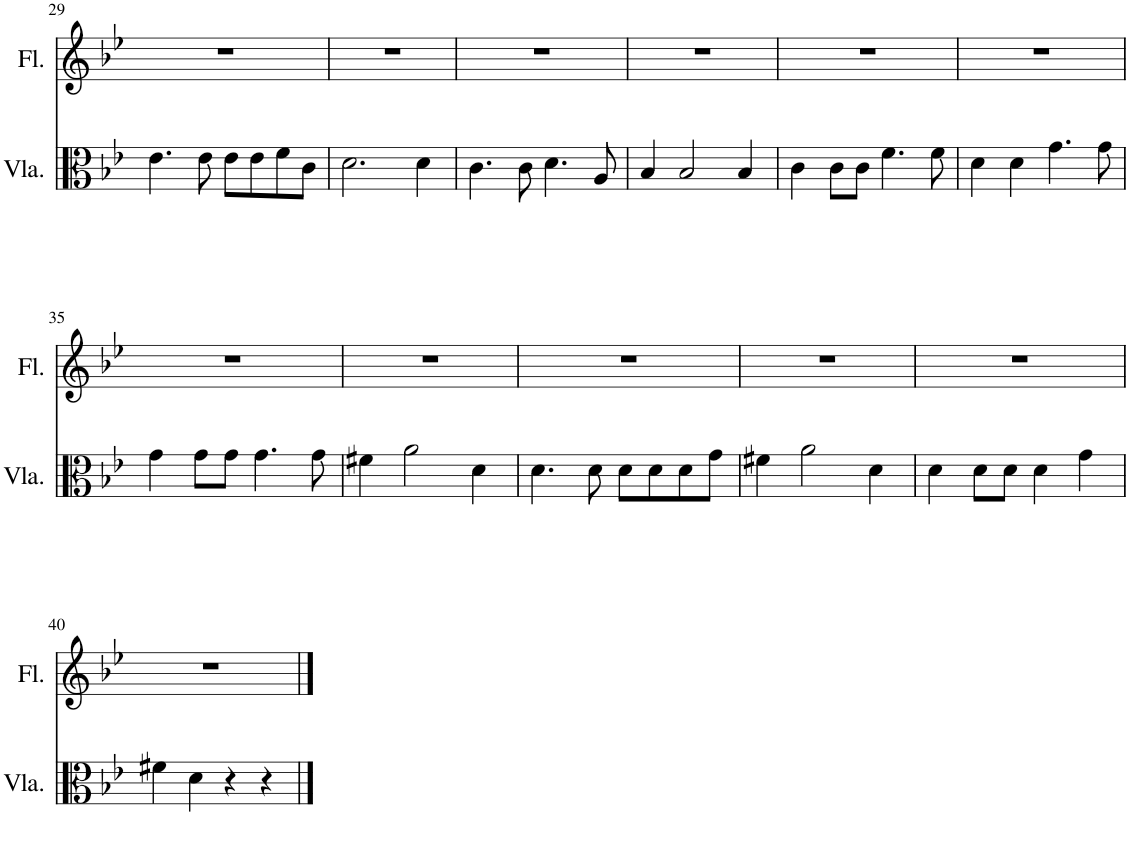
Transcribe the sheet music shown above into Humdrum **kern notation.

**kern	**kern
*part2	*part1
*staff2	*staff1
*I"Viola	*I"Flute
*I'Vla.	*I'Fl.
!!LO:PB:g=z
*clefC3	*clefG2
*k[b-e-]	*k[b-e-]
*M4/4	*M4/4
=29	=29
4.e-\	1r
8e-\	.
8e-\L	.
8e-\	.
8f\	.
8c\J	.
=30	=30
2.d\	1r
4d\	.
=31	=31
4.c\	1r
8c\	.
4.d\	.
8A/	.
=32	=32
4B-/	1r
2B-/	.
4B-/	.
=33	=33
4c\	1r
8c\L	.
8c\J	.
4.f\	.
8f\	.
=34	=34
4d\	1r
4d\	.
4.g\	.
8g\	.
!!LO:LB:g=z
=35	=35
4g\	1r
8g\L	.
8g\J	.
4.g\	.
8g\	.
=36	=36
4f#X\	1r
2a\	.
4d\	.
=37	=37
4.d\	1r
8d\	.
8d\L	.
8d\	.
8d\	.
8g\J	.
=38	=38
4f#X\	1r
2a\	.
4d\	.
=39	=39
4d\	1r
8d\L	.
8d\J	.
4d\	.
4g\	.
!!LO:LB:g=z
=40	=40
4f#X\	1r
4d\	.
4r	.
4r	.
==	==
*-	*-
